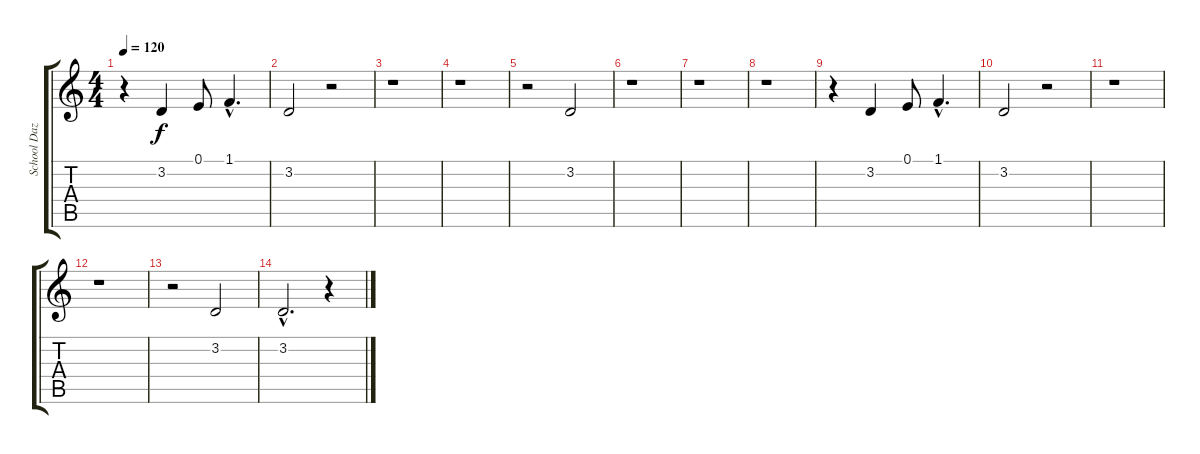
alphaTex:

\track ("School Daze (Harm 2)" "School Daz") {instrument fx4atmosphere}
\staff {score tabs}
\tuning (E4 B3 G3 D3 A2 E2) {hide}
\ts (4 4)
\tempo 120
\clef g2
\ks c
r.4{dy f} 3.2.4 0.1.8 1.1{hac}.4{d} |
3.2.2 r.2 |
r.1 |
r.1 |
r.2 3.2.2 |
r.1 |
r.1 |
r.1 |
r.4 3.2.4 0.1.8 1.1{hac}.4{d} |
3.2.2 r.2 |
r.1 |
r.1 |
r.2 3.2.2 |
3.2{hac}.2{d} r.4
